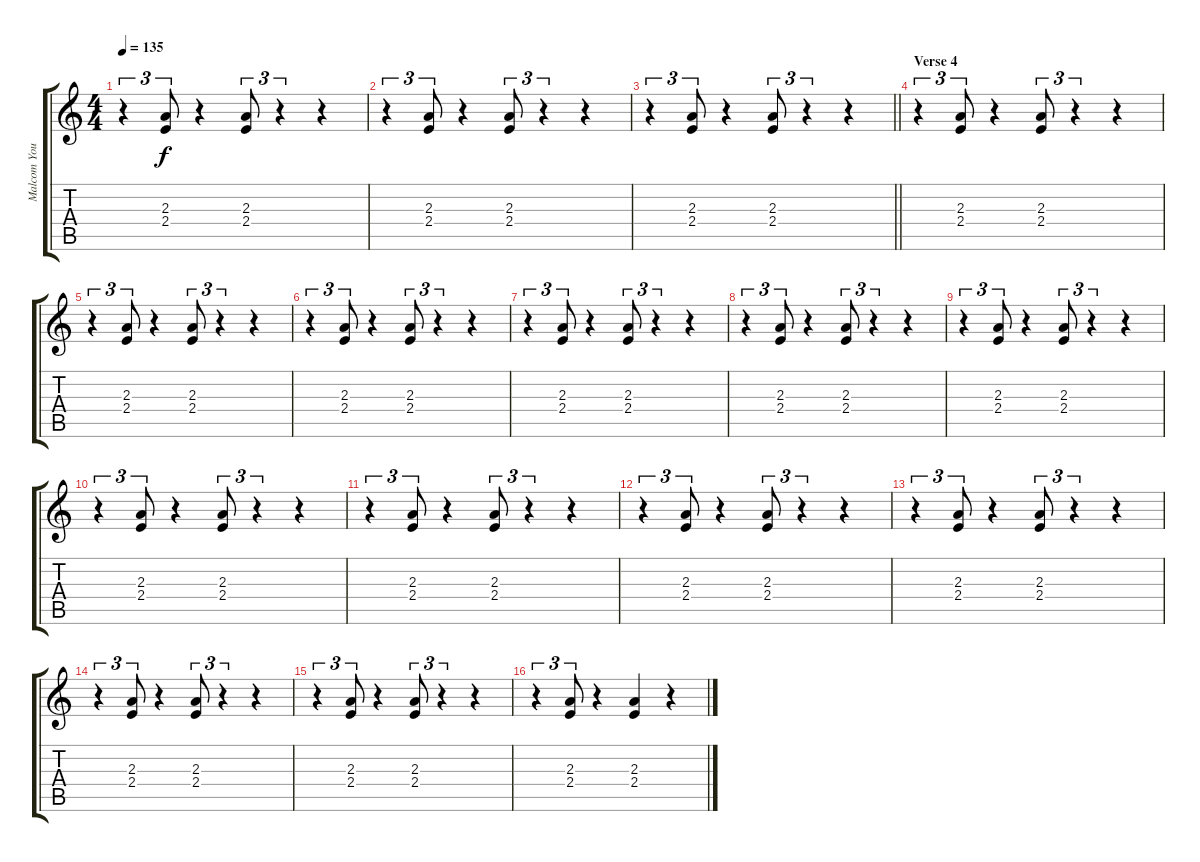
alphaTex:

\track ("Malcom Young" "Malcom You") {instrument overdrivenguitar}
\staff {score tabs}
\tuning (E4 B3 G3 D3 A2 E2) {hide}
\ts (4 4)
\tempo 135
\clef g2
\ks c
r.4{tu (3 2) dy f} (2.3 2.4).8{tu (3 2)} r.4 (2.3 2.4).8{tu (3 2)} r.4{tu (3 2)} r.4 |
r.4{tu (3 2)} (2.3 2.4).8{tu (3 2)} r.4 (2.3 2.4).8{tu (3 2)} r.4{tu (3 2)} r.4 |
\barLineRight lightlight
r.4{tu (3 2)} (2.3 2.4).8{tu (3 2)} r.4 (2.3 2.4).8{tu (3 2)} r.4{tu (3 2)} r.4 |
\section ("" "Verse 4")
r.4{tu (3 2)} (2.3 2.4).8{tu (3 2)} r.4 (2.3 2.4).8{tu (3 2)} r.4{tu (3 2)} r.4 |
r.4{tu (3 2)} (2.3 2.4).8{tu (3 2)} r.4 (2.3 2.4).8{tu (3 2)} r.4{tu (3 2)} r.4 |
r.4{tu (3 2)} (2.3 2.4).8{tu (3 2)} r.4 (2.3 2.4).8{tu (3 2)} r.4{tu (3 2)} r.4 |
r.4{tu (3 2)} (2.3 2.4).8{tu (3 2)} r.4 (2.3 2.4).8{tu (3 2)} r.4{tu (3 2)} r.4 |
r.4{tu (3 2)} (2.3 2.4).8{tu (3 2)} r.4 (2.3 2.4).8{tu (3 2)} r.4{tu (3 2)} r.4 |
r.4{tu (3 2)} (2.3 2.4).8{tu (3 2)} r.4 (2.3 2.4).8{tu (3 2)} r.4{tu (3 2)} r.4 |
r.4{tu (3 2)} (2.3 2.4).8{tu (3 2)} r.4 (2.3 2.4).8{tu (3 2)} r.4{tu (3 2)} r.4 |
r.4{tu (3 2)} (2.3 2.4).8{tu (3 2)} r.4 (2.3 2.4).8{tu (3 2)} r.4{tu (3 2)} r.4 |
r.4{tu (3 2)} (2.3 2.4).8{tu (3 2)} r.4 (2.3 2.4).8{tu (3 2)} r.4{tu (3 2)} r.4 |
r.4{tu (3 2)} (2.3 2.4).8{tu (3 2)} r.4 (2.3 2.4).8{tu (3 2)} r.4{tu (3 2)} r.4 |
r.4{tu (3 2)} (2.3 2.4).8{tu (3 2)} r.4 (2.3 2.4).8{tu (3 2)} r.4{tu (3 2)} r.4 |
r.4{tu (3 2)} (2.3 2.4).8{tu (3 2)} r.4 (2.3 2.4).8{tu (3 2)} r.4{tu (3 2)} r.4 |
r.4{tu (3 2)} (2.3 2.4).8{tu (3 2)} r.4 (2.3 2.4).4 r.4
